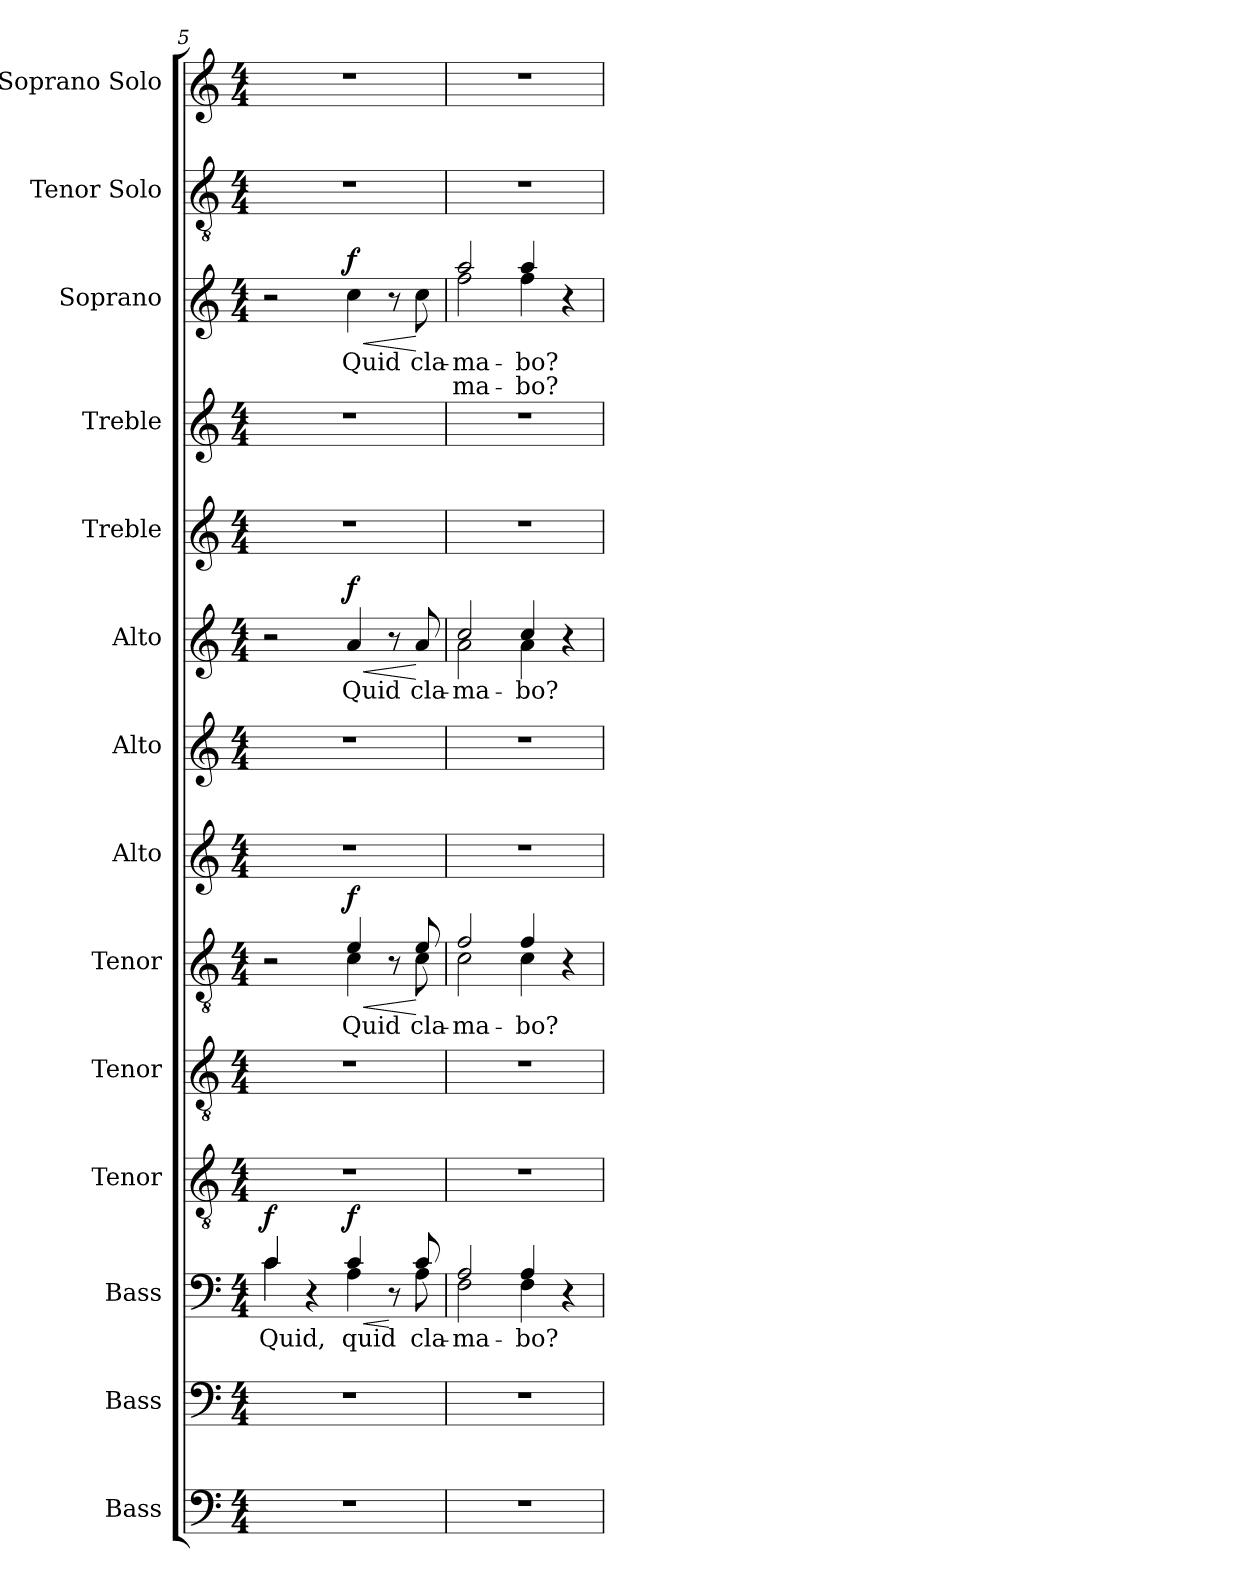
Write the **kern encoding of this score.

**kern	**kern	**kern	**text	**dynam	**kern	**kern	**kern	**text	**dynam	**kern	**kern	**kern	**text	**dynam	**kern	**kern	**kern	**text	**text	**dynam	**kern	**kern
*part14	*part13	*part12	*part12	*part12	*part11	*part10	*part9	*part9	*part9	*part8	*part7	*part6	*part6	*part6	*part5	*part4	*part3	*part3	*part3	*part3	*part2	*part1
*staff14	*staff13	*staff12	*staff12	*staff12	*staff11	*staff10	*staff9	*staff9	*staff9	*staff8	*staff7	*staff6	*staff6	*staff6	*staff5	*staff4	*staff3	*staff3	*staff3	*staff3	*staff2	*staff1
*I"Bass	*I"Bass	*I"Bass	*	*	*I"Tenor	*I"Tenor	*I"Tenor	*	*	*I"Alto	*I"Alto	*I"Alto	*	*	*I"Treble	*I"Treble	*I"Soprano	*	*	*	*I"Tenor Solo	*I"Soprano Solo
*I'B. 2.	*I'B. 1.	*I'B.	*	*	*I'T. 2.	*I'T. 1.	*I'T.	*	*	*I'A. 2.	*I'A. 1.	*I'A.	*	*	*	*	*I'S.	*	*	*	*I'T.  Solo	*I'S.  Solo
*clefF4	*clefF4	*clefF4	*	*	*clefGv2	*clefGv2	*clefGv2	*	*	*clefG2	*clefG2	*clefG2	*	*	*clefG2	*clefG2	*clefG2	*	*	*	*clefGv2	*clefG2
*	*	*	*	*	*ITrd7c12	*ITrd7c12	*ITrd7c12	*	*	*	*	*	*	*	*	*	*	*	*	*	*ITrd7c12	*
*k[]	*k[]	*k[]	*	*	*k[]	*k[]	*k[]	*	*	*k[]	*k[]	*k[]	*	*	*k[]	*k[]	*k[]	*	*	*	*k[]	*k[]
*C:	*C:	*C:	*	*	*C:	*C:	*C:	*	*	*C:	*C:	*C:	*	*	*C:	*C:	*C:	*	*	*	*C:	*C:
*M4/4	*M4/4	*M4/4	*	*	*M4/4	*M4/4	*M4/4	*	*	*M4/4	*M4/4	*M4/4	*	*	*M4/4	*M4/4	*M4/4	*	*	*	*M4/4	*M4/4
=5	=5	=5	=5	=5	=5	=5	=5	=5	=5	=5	=5	=5	=5	=5	=5	=5	=5	=5	=5	=5	=5	=5
!	!	!	!LO:LY:b:color=#000000	!	!	!	!	!	!	!	!	!	!	!	!	!	!	!	!	!	!	!
*	*	*^	*	*	*	*	*^	*	*	*	*	*	*	*	*	*	*	*	*	*	*	*
1r	1r	4ci/	4ci\	Quid,	f	1r	1r	2r	2ryy	.	.	1r	1r	2r	.	.	1r	1r	2r	.	.	.	1r	1r
.	.	4r	4ryy	.	.	.	.	.	.	.	.	.	.	.	.	.	.	.	.	.	.	.	.	.
!	!	!	!	!LO:LY:b:color=#000000	!LO:HP:b	!	!	!	!	!	!	!	!	!	!	!	!	!	!	!	!	!	!	!
!	!	!	!	!	!	!	!	!	!	!LO:LY:b:color=#000000	!LO:HP:b	!	!	!	!	!	!	!	!	!	!	!	!	!
!	!	!	!	!	!	!	!	!	!	!	!	!	!	!	!LO:LY:b:color=#000000	!LO:HP:b	!	!	!	!	!	!	!	!
!	!	!	!	!	!	!	!	!	!	!	!	!	!	!	!	!	!	!	!	!LO:LY:b:color=#000000	!	!LO:HP:b	!	!
.	.	4ci/	4Ai\	quid	< f	.	.	4Ei/	4Ci\	Quid	< f	.	.	4ai/	Quid	< f	.	.	4cci\	Quid	.	< f	.	.
.	.	8r	8ryy	.	[	.	.	8r	8ryy	.	.	.	.	8r	.	.	.	.	8r	.	.	.	.	.
!	!	!	!	!LO:LY:b:color=#000000	!	!	!	!	!	!	!	!	!	!	!	!	!	!	!	!	!	!	!	!
!	!	!	!	!	!	!	!	!	!	!LO:LY:b:color=#000000	!	!	!	!	!	!	!	!	!	!	!	!	!	!
!	!	!	!	!	!	!	!	!	!	!	!	!	!	!	!LO:LY:b:color=#000000	!	!	!	!	!	!	!	!	!
!	!	!	!	!	!	!	!	!	!	!	!	!	!	!	!	!	!	!	!	!LO:LY:b:color=#000000	!	!	!	!
.	.	8ci/	8Ai\	cla-	.	.	.	8Ei/	8Ci\	cla-	[	.	.	8ai/	cla-	[	.	.	8cci\	cla-	.	[	.	.
=6	=6	=6	=6	=6	=6	=6	=6	=6	=6	=6	=6	=6	=6	=6	=6	=6	=6	=6	=6	=6	=6	=6	=6	=6
!	!	!	!	!LO:LY:b:color=#000000	!	!	!	!	!	!	!	!	!	!	!	!	!	!	!	!	!	!	!	!
!	!	!	!	!	!	!	!	!	!	!LO:LY:b:color=#000000	!	!	!	!	!	!	!	!	!	!	!	!	!	!
!	!	!	!	!	!	!	!	!	!	!	!	!	!	!	!LO:LY:b:color=#000000	!	!	!	!	!	!	!	!	!
*	*	*	*	*	*	*	*	*	*	*	*	*	*	*^	*	*	*	*	*	*	*	*	*	*
!	!	!	!	!	!	!	!	!	!	!	!	!	!	!	!	!	!	!	!	!	!LO:LY:b:color=#000000	!LO:LY:b:color=#000000	!	!	!
*	*	*	*	*	*	*	*	*	*	*	*	*	*	*	*	*	*	*	*	*^	*	*	*	*	*
1r	1r	2Ai/	2Fi\	-ma-	.	1r	1r	2Fi/	2Ci\	-ma-	.	1r	1r	2cci/	2ai\	-ma-	.	1r	1r	2aai/	2ffi\	-ma-	-ma-	.	1r	1r
!	!	!	!	!LO:LY:b:color=#000000	!	!	!	!	!	!	!	!	!	!	!	!	!	!	!	!	!	!	!	!	!	!
!	!	!	!	!	!	!	!	!	!	!LO:LY:b:color=#000000	!	!	!	!	!	!	!	!	!	!	!	!	!	!	!	!
!	!	!	!	!	!	!	!	!	!	!	!	!	!	!	!	!LO:LY:b:color=#000000	!	!	!	!	!	!	!	!	!	!
!	!	!	!	!	!	!	!	!	!	!	!	!	!	!	!	!	!	!	!	!	!	!LO:LY:b:color=#000000	!LO:LY:b:color=#000000	!	!	!
.	.	4Ai/	4Fi\	-bo?	.	.	.	4Fi/	4Ci\	-bo?	.	.	.	4cci/	4ai\	-bo?	.	.	.	4aai/	4ffi\	-bo?	bo?	.	.	.
.	.	4r	4ryy	.	.	.	.	4r	4ryy	.	.	.	.	4r	4ryy	.	.	.	.	4r	4ryy	.	.	.	.	.
*	*	*v	*v	*	*	*	*	*v	*v	*	*	*	*	*v	*v	*	*	*	*	*v	*v	*	*	*	*	*
=	=	=	=	=	=	=	=	=	=	=	=	=	=	=	=	=	=	=	=	=	=	=
*-	*-	*-	*-	*-	*-	*-	*-	*-	*-	*-	*-	*-	*-	*-	*-	*-	*-	*-	*-	*-	*-	*-
